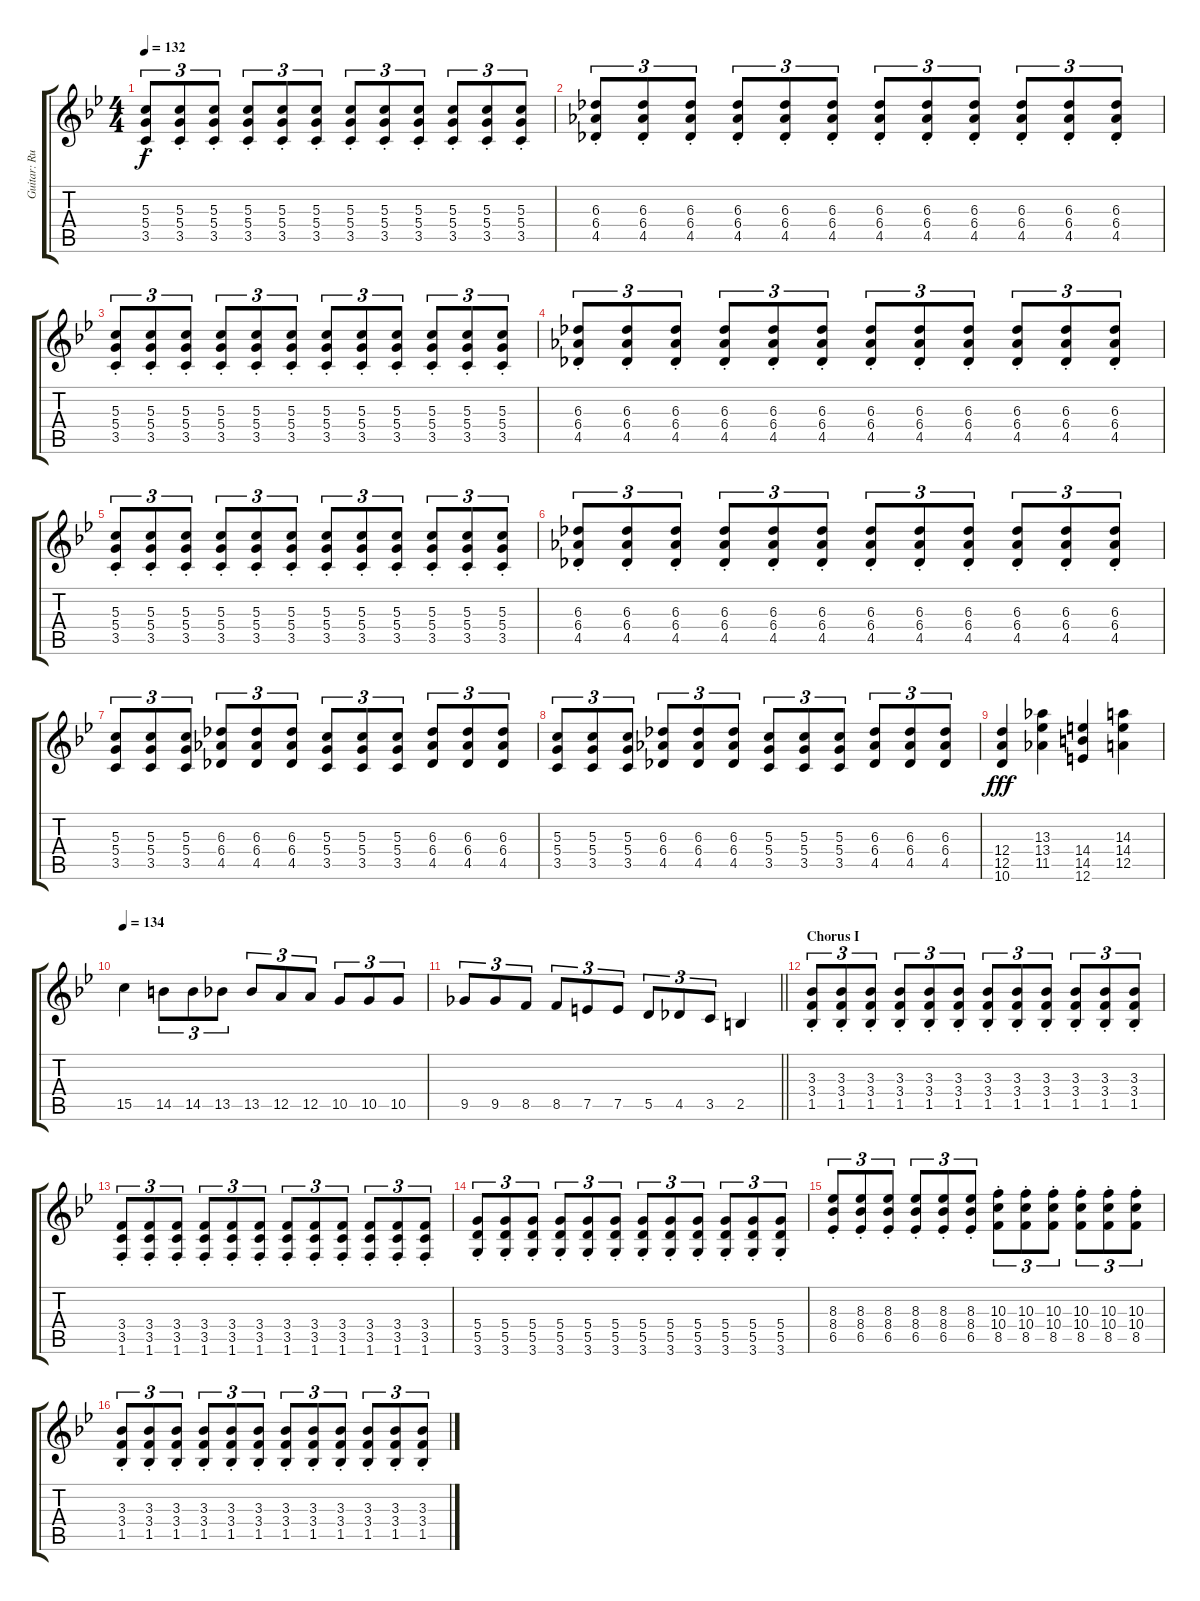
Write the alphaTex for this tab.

\track ("Guitar: Rudolf" "Guitar: Ru") {instrument distortionguitar}
\staff {score tabs}
\tuning (E4 B3 G3 D3 A2 E2) {hide}
\ts (4 4)
\tempo 132
\clef g2
\ks bb
(5.3{st} 5.4{st} 3.5{st}).8{tu (3 2) dy f} (5.3{st} 5.4{st} 3.5{st}).8{tu (3 2)} (5.3{st} 5.4{st} 3.5{st}).8{tu (3 2)} (5.3{st} 5.4{st} 3.5{st}).8{tu (3 2)} (5.3{st} 5.4{st} 3.5{st}).8{tu (3 2)} (5.3{st} 5.4{st} 3.5{st}).8{tu (3 2)} (5.3{st} 5.4{st} 3.5{st}).8{tu (3 2)} (5.3{st} 5.4{st} 3.5{st}).8{tu (3 2)} (5.3{st} 5.4{st} 3.5{st}).8{tu (3 2)} (5.3{st} 5.4{st} 3.5{st}).8{tu (3 2)} (5.3{st} 5.4{st} 3.5{st}).8{tu (3 2)} (5.3{st} 5.4{st} 3.5{st}).8{tu (3 2)} |
(6.3{st} 6.4{st} 4.5{st}).8{tu (3 2)} (6.3{st} 6.4{st} 4.5{st}).8{tu (3 2)} (6.3{st} 6.4{st} 4.5{st}).8{tu (3 2)} (6.3{st} 6.4{st} 4.5{st}).8{tu (3 2)} (6.3{st} 6.4{st} 4.5{st}).8{tu (3 2)} (6.3{st} 6.4{st} 4.5{st}).8{tu (3 2)} (6.3{st} 6.4{st} 4.5{st}).8{tu (3 2)} (6.3{st} 6.4{st} 4.5{st}).8{tu (3 2)} (6.3{st} 6.4{st} 4.5{st}).8{tu (3 2)} (6.3{st} 6.4{st} 4.5{st}).8{tu (3 2)} (6.3{st} 6.4{st} 4.5{st}).8{tu (3 2)} (6.3{st} 6.4{st} 4.5{st}).8{tu (3 2)} |
(5.3{st} 5.4{st} 3.5{st}).8{tu (3 2)} (5.3{st} 5.4{st} 3.5{st}).8{tu (3 2)} (5.3{st} 5.4{st} 3.5{st}).8{tu (3 2)} (5.3{st} 5.4{st} 3.5{st}).8{tu (3 2)} (5.3{st} 5.4{st} 3.5{st}).8{tu (3 2)} (5.3{st} 5.4{st} 3.5{st}).8{tu (3 2)} (5.3{st} 5.4{st} 3.5{st}).8{tu (3 2)} (5.3{st} 5.4{st} 3.5{st}).8{tu (3 2)} (5.3{st} 5.4{st} 3.5{st}).8{tu (3 2)} (5.3{st} 5.4{st} 3.5{st}).8{tu (3 2)} (5.3{st} 5.4{st} 3.5{st}).8{tu (3 2)} (5.3{st} 5.4{st} 3.5{st}).8{tu (3 2)} |
(6.3{st} 6.4{st} 4.5{st}).8{tu (3 2)} (6.3{st} 6.4{st} 4.5{st}).8{tu (3 2)} (6.3{st} 6.4{st} 4.5{st}).8{tu (3 2)} (6.3{st} 6.4{st} 4.5{st}).8{tu (3 2)} (6.3{st} 6.4{st} 4.5{st}).8{tu (3 2)} (6.3{st} 6.4{st} 4.5{st}).8{tu (3 2)} (6.3{st} 6.4{st} 4.5{st}).8{tu (3 2)} (6.3{st} 6.4{st} 4.5{st}).8{tu (3 2)} (6.3{st} 6.4{st} 4.5{st}).8{tu (3 2)} (6.3{st} 6.4{st} 4.5{st}).8{tu (3 2)} (6.3{st} 6.4{st} 4.5{st}).8{tu (3 2)} (6.3{st} 6.4{st} 4.5{st}).8{tu (3 2)} |
(5.3{st} 5.4{st} 3.5{st}).8{tu (3 2)} (5.3{st} 5.4{st} 3.5{st}).8{tu (3 2)} (5.3{st} 5.4{st} 3.5{st}).8{tu (3 2)} (5.3{st} 5.4{st} 3.5{st}).8{tu (3 2)} (5.3{st} 5.4{st} 3.5{st}).8{tu (3 2)} (5.3{st} 5.4{st} 3.5{st}).8{tu (3 2)} (5.3{st} 5.4{st} 3.5{st}).8{tu (3 2)} (5.3{st} 5.4{st} 3.5{st}).8{tu (3 2)} (5.3{st} 5.4{st} 3.5{st}).8{tu (3 2)} (5.3{st} 5.4{st} 3.5{st}).8{tu (3 2)} (5.3{st} 5.4{st} 3.5{st}).8{tu (3 2)} (5.3{st} 5.4{st} 3.5{st}).8{tu (3 2)} |
(6.3{st} 6.4{st} 4.5{st}).8{tu (3 2)} (6.3{st} 6.4{st} 4.5{st}).8{tu (3 2)} (6.3{st} 6.4{st} 4.5{st}).8{tu (3 2)} (6.3{st} 6.4{st} 4.5{st}).8{tu (3 2)} (6.3{st} 6.4{st} 4.5{st}).8{tu (3 2)} (6.3{st} 6.4{st} 4.5{st}).8{tu (3 2)} (6.3{st} 6.4{st} 4.5{st}).8{tu (3 2)} (6.3{st} 6.4{st} 4.5{st}).8{tu (3 2)} (6.3{st} 6.4{st} 4.5{st}).8{tu (3 2)} (6.3{st} 6.4{st} 4.5{st}).8{tu (3 2)} (6.3{st} 6.4{st} 4.5{st}).8{tu (3 2)} (6.3{st} 6.4{st} 4.5{st}).8{tu (3 2)} |
(5.3 5.4 3.5).8{tu (3 2)} (5.3 5.4 3.5).8{tu (3 2)} (5.3 5.4 3.5).8{tu (3 2)} (6.3 6.4 4.5).8{tu (3 2)} (6.3 6.4 4.5).8{tu (3 2)} (6.3 6.4 4.5).8{tu (3 2)} (5.3 5.4 3.5).8{tu (3 2)} (5.3 5.4 3.5).8{tu (3 2)} (5.3 5.4 3.5).8{tu (3 2)} (6.3 6.4 4.5).8{tu (3 2)} (6.3 6.4 4.5).8{tu (3 2)} (6.3 6.4 4.5).8{tu (3 2)} |
(5.3 5.4 3.5).8{tu (3 2)} (5.3 5.4 3.5).8{tu (3 2)} (5.3 5.4 3.5).8{tu (3 2)} (6.3 6.4 4.5).8{tu (3 2)} (6.3 6.4 4.5).8{tu (3 2)} (6.3 6.4 4.5).8{tu (3 2)} (5.3 5.4 3.5).8{tu (3 2)} (5.3 5.4 3.5).8{tu (3 2)} (5.3 5.4 3.5).8{tu (3 2)} (6.3 6.4 4.5).8{tu (3 2)} (6.3 6.4 4.5).8{tu (3 2)} (6.3 6.4 4.5).8{tu (3 2)} |
(12.4 12.5 10.6).4{dy fff} (13.3 13.4 11.5).4 (14.4 14.5 12.6).4 (14.3 14.4 12.5).4 |
\tempo 134
15.5.4 14.5.8{tu (3 2)} 14.5.8{tu (3 2)} 13.5.8{tu (3 2)} 13.5.8{tu (3 2)} 12.5.8{tu (3 2)} 12.5.8{tu (3 2)} 10.5.8{tu (3 2)} 10.5.8{tu (3 2)} 10.5.8{tu (3 2)} |
\barLineRight lightlight
9.5.8{tu (3 2)} 9.5.8{tu (3 2)} 8.5.8{tu (3 2)} 8.5.8{tu (3 2)} 7.5.8{tu (3 2)} 7.5.8{tu (3 2)} 5.5.8{tu (3 2)} 4.5.8{tu (3 2)} 3.5.8{tu (3 2)} 2.5.4 |
\section ("" "Chorus I")
(3.3{st} 3.4{st} 1.5{st}).8{tu (3 2)} (3.3{st} 3.4{st} 1.5{st}).8{tu (3 2)} (3.3{st} 3.4{st} 1.5{st}).8{tu (3 2)} (3.3{st} 3.4{st} 1.5{st}).8{tu (3 2)} (3.3{st} 3.4{st} 1.5{st}).8{tu (3 2)} (3.3{st} 3.4{st} 1.5{st}).8{tu (3 2)} (3.3{st} 3.4{st} 1.5{st}).8{tu (3 2)} (3.3{st} 3.4{st} 1.5{st}).8{tu (3 2)} (3.3{st} 3.4{st} 1.5{st}).8{tu (3 2)} (3.3{st} 3.4{st} 1.5{st}).8{tu (3 2)} (3.3{st} 3.4{st} 1.5{st}).8{tu (3 2)} (3.3{st} 3.4{st} 1.5{st}).8{tu (3 2)} |
(3.4{st} 3.5{st} 1.6{st}).8{tu (3 2)} (3.4{st} 3.5{st} 1.6{st}).8{tu (3 2)} (3.4{st} 3.5{st} 1.6{st}).8{tu (3 2)} (3.4{st} 3.5{st} 1.6{st}).8{tu (3 2)} (3.4{st} 3.5{st} 1.6{st}).8{tu (3 2)} (3.4{st} 3.5{st} 1.6{st}).8{tu (3 2)} (3.4{st} 3.5{st} 1.6{st}).8{tu (3 2)} (3.4{st} 3.5{st} 1.6{st}).8{tu (3 2)} (3.4{st} 3.5{st} 1.6{st}).8{tu (3 2)} (3.4{st} 3.5{st} 1.6{st}).8{tu (3 2)} (3.4{st} 3.5{st} 1.6{st}).8{tu (3 2)} (3.4{st} 3.5{st} 1.6{st}).8{tu (3 2)} |
(5.4{st} 5.5{st} 3.6{st}).8{tu (3 2)} (5.4{st} 5.5{st} 3.6{st}).8{tu (3 2)} (5.4{st} 5.5{st} 3.6{st}).8{tu (3 2)} (5.4{st} 5.5{st} 3.6{st}).8{tu (3 2)} (5.4{st} 5.5{st} 3.6{st}).8{tu (3 2)} (5.4{st} 5.5{st} 3.6{st}).8{tu (3 2)} (5.4{st} 5.5{st} 3.6{st}).8{tu (3 2)} (5.4{st} 5.5{st} 3.6{st}).8{tu (3 2)} (5.4{st} 5.5{st} 3.6{st}).8{tu (3 2)} (5.4{st} 5.5{st} 3.6{st}).8{tu (3 2)} (5.4{st} 5.5{st} 3.6{st}).8{tu (3 2)} (5.4{st} 5.5{st} 3.6{st}).8{tu (3 2)} |
(8.3{st} 8.4{st} 6.5{st}).8{tu (3 2)} (8.3{st} 8.4{st} 6.5{st}).8{tu (3 2)} (8.3{st} 8.4{st} 6.5{st}).8{tu (3 2)} (8.3{st} 8.4{st} 6.5{st}).8{tu (3 2)} (8.3{st} 8.4{st} 6.5{st}).8{tu (3 2)} (8.3{st} 8.4{st} 6.5{st}).8{tu (3 2)} (10.3{st} 10.4{st} 8.5{st}).8{tu (3 2)} (10.3{st} 10.4{st} 8.5{st}).8{tu (3 2)} (10.3{st} 10.4{st} 8.5{st}).8{tu (3 2)} (10.3{st} 10.4{st} 8.5{st}).8{tu (3 2)} (10.3{st} 10.4{st} 8.5{st}).8{tu (3 2)} (10.3{st} 10.4{st} 8.5{st}).8{tu (3 2)} |
(3.3{st} 3.4{st} 1.5{st}).8{tu (3 2)} (3.3{st} 3.4{st} 1.5{st}).8{tu (3 2)} (3.3{st} 3.4{st} 1.5{st}).8{tu (3 2)} (3.3{st} 3.4{st} 1.5{st}).8{tu (3 2)} (3.3{st} 3.4{st} 1.5{st}).8{tu (3 2)} (3.3{st} 3.4{st} 1.5{st}).8{tu (3 2)} (3.3{st} 3.4{st} 1.5{st}).8{tu (3 2)} (3.3{st} 3.4{st} 1.5{st}).8{tu (3 2)} (3.3{st} 3.4{st} 1.5{st}).8{tu (3 2)} (3.3{st} 3.4{st} 1.5{st}).8{tu (3 2)} (3.3{st} 3.4{st} 1.5{st}).8{tu (3 2)} (3.3{st} 3.4{st} 1.5{st}).8{tu (3 2)}
